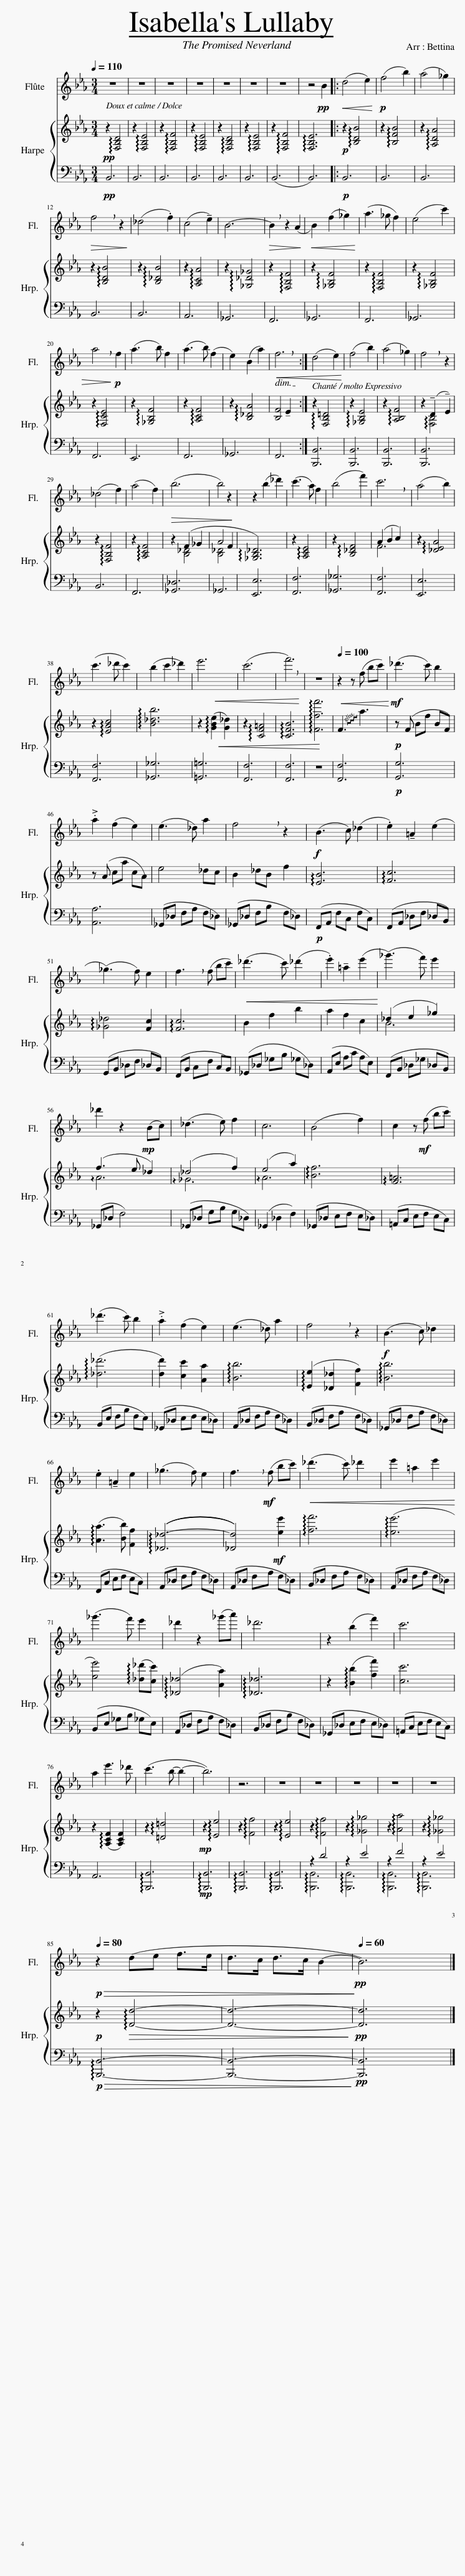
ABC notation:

X:1
%%score 1 { ( 2 4 ) | ( 3 5 ) }
L:1/8
Q:1/4=110
M:3/4
I:linebreak $
K:Eb
V:1 treble
V:2 treble
V:4 treble
V:3 bass
V:5 bass
V:1
 z6 | z6 | z6 | z6 | z6 | %5
 z6 | z6 | z4!pp! B2 |:!<(! (d4 e2)!<)! |!p! (f4 b2) | %10
 (a4 _g2) |$!>(! !breath!f4 z2!>)! | (_d4 .f2) | (c4 !tenuto!e2) | B6- | %15
!>(! !breath!B2 z2 (A2!>)! |!<(! B2) (f2 _g2)!<)! | (a3 _g f2) | (e4 c'2) |$!>(! !breath!a4!p! f2!>)! | %20
 (a3 b) f2 | (a3 b) (f2 | e2) (B2 a2) |!<(! !breath!f6!<)! :| (d4 e2) | %25
 (f4 b2) | (a4 _g2) | !breath!f4 z2 |$ (_d4 f2) | (a4 f2) | %30
!>(! (b6!>)! | b4) z2 | z2 (b2 _d'2) | (c'3 a) f2 | (b4 f'2) | %35
 !breath!c'6 | (a4 b2) |$ (c'3 _d' c'2) | (b2 c'2 _d'2) | e'6 | %40
!<(! (c'6!<)! | !breath!f'6) | z6 |[Q:1/4=100] z2!<(! z (f bc')!<)! |!mf! (_d'3 c') b2 |$ %45
 .a2 (f2 e2) | (e3 _d) a2 | !breath!f4 z2 |!f! (B3 c) (_d2 | .e2) !tenuto!=A2 (e2 |$ %50
 (_g3) f) e2 | !breath!f3 (f bc') | (_d'3 c') (_d'2 |!<(! .e'2) !tenuto!=a2 (e'2!<)! | (_g'3) f') e'2 |$ %55
 _d'2 z2!mp! (Bc) | (_d3 e) f2 | c6 | (B4 f2) | c2 z!mf! (f bc') |$ %60
 (_d'3 c') b2 | .a2 (f2 e2) | (e3 _d) a2 | !breath!f4 z2 |!f! (B3 c) _d2 |$ %65
 .e2 !tenuto!=A2 e2 | (_g3 f) e2 | !breath!f3!mf! (f bc') | (_d'3 c') _d'2 |!<(! e'2 =a2 e'2!<)! |$ %70
 (_g'3 f') e'2 | _d'2 z2 (_g'a') | _d'6 | z2 (b2 f'2) | c'6 |$ %75
 a2 e'3 _d' | (c'3 b- b2- | b6) | z6 | z6 | %80
 z6 | z6 | z6 | z6 |$!p![Q:1/4=80]!>(! z2 (de f>e!>)! | %85
 d>c d>c B2- |!pp![Q:1/4=60] B6) |] %87
V:2
!pp! z2 !arpeggio![F,B,D]4 | z2 !arpeggio![F,B,E]4 | z2 !arpeggio![F,B,F]4 | z2 !arpeggio![F,B,E]4 | z2 !arpeggio![F,B,D]4 | %5
 z2 !arpeggio![F,B,E]4 | z2 !arpeggio![F,B,F]4 | !arpeggio![F,B,E]6 |:!p! z2 !arpeggio![B,DB]4 | z2 !arpeggio![B,FB]4 | %10
 z2 !arpeggio![A,DA]4 |$ z2 !arpeggio![B,DB]4 | z2 !arpeggio![B,_DB]4 | z2 !arpeggio![A,CA]4 | z2 !arpeggio![_G,_D_G]4 | %15
 z2 !arpeggio![F,B,F]4 | z2 !arpeggio![_G,B,F]4 | z2 !arpeggio![F,B,F]4 | z2 !arpeggio![_G,B,F]4 |$ z2 !arpeggio![F,CE]4 | %20
 z2 !arpeggio![_G,B,F]4 | z2 !arpeggio![A,CF]4 | z2 !arpeggio![B,_DA]4 | [B,F]4 !tenuto!E2 :| z2 !arpeggio![F,B,=D]4 | %25
 z2 !arpeggio![_G,B,E]4 | z2 !arpeggio![A,B,F]4 | z2 (!tenuto!D2 !tenuto!E2) |$ z2 !arpeggio![F,B,F]4 | z2 !arpeggio![A,CF]4 | %30
 z2 (F2 _G2 | A4 F2 | !arpeggio![_G,B,_D]6) | z2 !arpeggio![A,CE]4 | z2 !arpeggio![B,_DF]4 | %35
 (A2 B2 c2) | z2 !arpeggio![_DEA]4 |$ z2 !arpeggio![EAc]4 | !arpeggio![B_db]6 | z2 (!arpeggio![GBe]2 [G_d]2) | %40
 z2!<(! !arpeggio![CF=A]4!<)! | !arpeggio![CFB]6 | !arpeggio![Fff']6 | !~(!F3 !~)!a3 |!p! z (F Bf BF) |$ %45
 z (A ca cA) | e4 _dc | B2 _dB f2 | !arpeggio![EB]6 | !arpeggio![Fc]6 |$ %50
 !arpeggio![_G_d]4 [Fc]2 | !arpeggio![Fc]6 | B2 f2 b2 | a2 f2 c2 | (_d2 e2 _g2) |$ %55
 (f3 e _d2) | (_d4 f2) | (e4 a2) | !arpeggio![Bf]6 | !arpeggio![F=A]6 |$ %60
 (!arpeggio![_d_d']6 | [dd']2) [cc']2 [Aa]2 | !arpeggio![Bb]6 | (!arpeggio![Ee]2 [_D_d]2 [Ff]2) | !arpeggio![Bb]6 |$ %65
 (!arpeggio![Aa]3 [Bb]) [Ff]2 | (((!arpeggio![_D_d-]6 | [_Dd]4)))!mf! [ee']2 | !arpeggio![ff']6 | (!arpeggio![ee']6 |$ %70
 [ee']4) (!arpeggio![_d_d'][cc']) | (!arpeggio![_D_d]4 [Aa]2) | !arpeggio![_D_d]6 | z2 (!arpeggio![Bb]2 [ff']2) | [cc']6 |$ %75
 z2 (!arpeggio![A,CF]2 [A,CF]2) | z2 !arpeggio![=D=d]4 |!mp! z2 !arpeggio![Ee]4 | z2 !arpeggio![Ff]4 | z2 !arpeggio![Ee]4 | %80
 z2 !arpeggio![Ff]4 | z2 !arpeggio![_G_g]4 | z2 !arpeggio![Aa]4 | z2 !arpeggio![_G_g]4 |$!p! z2!>(! !arpeggio![Dd]4- | %85
 [Dd]6-!>)! |!pp! [Dd]6 |] %87
V:3
!pp! B,,6 | B,,6 | B,,6 | B,,6 | B,,6 | %5
 B,,6 | (B,,6 | B,,6) |:!p! B,,6 | B,,6 | %10
 B,,6 |$ B,,6 | B,,6 | A,,6 | _G,,6 | %15
 F,,6 | _G,,6 | F,,6 | _G,,6 |$ F,,6 | %20
 E,,6 | F,,6 | _G,,6 | F,,6 :| [B,,,B,,]6 | %25
 [B,,,B,,]6 | [B,,,B,,]6 | [B,,,B,,]6 |$ B,,6 | F,,6 | %30
 [_G,,_D,]6 | _G,,6 | [E,,E,]6 | [F,,F,]6 | [_G,,_G,]6 | %35
 [F,,F,]6 | [E,,E,]6 |$ [F,,F,]6 | [_G,,_G,]6 | [=G,,=G,]6 | %40
 [F,,F,]6 | [F,,F,]6 | z6 | [F,,F,]6 |!p! [G,,G,]6 |$ %45
 [A,,A,]6 | (_G,,_D, F,A, F,_D,) | (_G,,_D, F,B, F,_D,) |!p! (F,,A,, F,C, F,C,) | (F,,A,, _D,F, _D,B,,) |$ %50
 (G,,B,, _D,F, _D,B,,) | (F,,B,, C,F, C,B,,) | (_G,,_D, _G,B, _G,_D,) | (A,,E, A,C A,E,) | (F,,B,, _D,_G, _D,B,,) |$ %55
 (_G,,_D, F,4) | (_G,,_D, G,B, G,_D,) | (_G,,2 _D,2 F,2) | (_G,,_D, E,F, E,_D,) | (=A,,C, E,F, E,C,) |$ %60
 (B,,E, F,B, F,E,) | (_G,,_D, E,F, E,_D,) | (A,,_D, F,A, F,_D,) | (B,,_D, F,A, F,_D,) | (_G,,_D, F,A, F,_D,) |$ %65
 (F,,C, E,F, E,C,) | (A,,_D, F,A, F,_D,) | (A,,_D, F,A, F,_D,) | (B,,_D, F,A, F,_D,) | (A,,_D, F,A, F,_D,) |$ %70
 (B,,E, _G,B, _G,E,) | (A,,_D, F,A, F,_D,) | (B,,_D, F,B, F,_D,) | (_G,,_D, E,F, E,_D,) | (=A,,C, E,F, E,C,) |$ %75
 A,,6 | !arpeggio![B,,,B,,]6 |!mp! !arpeggio![B,,,B,,]6 | !arpeggio![B,,,B,,]6 | !arpeggio![B,,,B,,]6 | %80
 z2 D4 | z2 E4 | z2 F4 | z2 E4 |$!p!!>(! !arpeggio![B,,,B,,]6-!>)! | %85
 [B,,,B,,]6- |!pp! [B,,,B,,]6 |] %87
V:4
 x6 | x6 | x6 | x6 | x6 | %5
 x6 | x6 | x6 |: x6 | x6 | %10
 x6 |$ x6 | x6 | x6 | x6 | %15
 x6 | x6 | x6 | x6 |$ x6 | %20
 x6 | x6 | x6 | x6 :| x6 | %25
 x6 | x6 | x2 !arpeggio![F,B,]4 |$ x6 | x6 | %30
 x2 [B,_D]4 | [B,_D]4 x2 | x6 | x6 | x6 | %35
 F6 | x6 |$ x6 | x6 | x6 | %40
 x6 | x6 | x6 | x6 | x6 |$ %45
 x6 | x6 | x6 | x6 | x6 |$ %50
 x6 | x6 | x6 | x6 | B6 |$ %55
 !arpeggio!A6 | !arpeggio!_G6 | !arpeggio!A6 | x6 | x6 |$ %60
 x6 | x6 | x6 | x6 | x6 |$ %65
 x6 | x6 | x6 | x6 | x6 |$ %70
 x6 | x6 | x6 | x6 | x6 |$ %75
 x6 | x6 | x6 | x6 | x6 | %80
 x6 | x6 | x6 | x6 |$ x6 | %85
 x6 | x6 |] %87
V:5
 x6 | x6 | x6 | x6 | x6 | %5
 x6 | x6 | x6 |: x6 | x6 | %10
 x6 |$ x6 | x6 | x6 | x6 | %15
 x6 | x6 | x6 | x6 |$ x6 | %20
 x6 | x6 | x6 | x6 :| x6 | %25
 x6 | x6 | x6 |$ x6 | x6 | %30
 x6 | x6 | x6 | x6 | x6 | %35
 x6 | x6 |$ x6 | x6 | x6 | %40
 x6 | x6 | x6 | x6 | x6 |$ %45
 x6 | x6 | x6 | x6 | x6 |$ %50
 x6 | x6 | x6 | x6 | x6 |$ %55
 x6 | x6 | x6 | x6 | x6 |$ %60
 x6 | x6 | x6 | x6 | x6 |$ %65
 x6 | x6 | x6 | x6 | x6 |$ %70
 x6 | x6 | x6 | x6 | x6 |$ %75
 x6 | x6 | x6 | x6 | x6 | %80
 !arpeggio![B,,,B,,]6 | !arpeggio![B,,,B,,]6 | !arpeggio![B,,,B,,]6 | !arpeggio![B,,,B,,]6 |$ x6 | %85
 x6 | x6 |] %87
